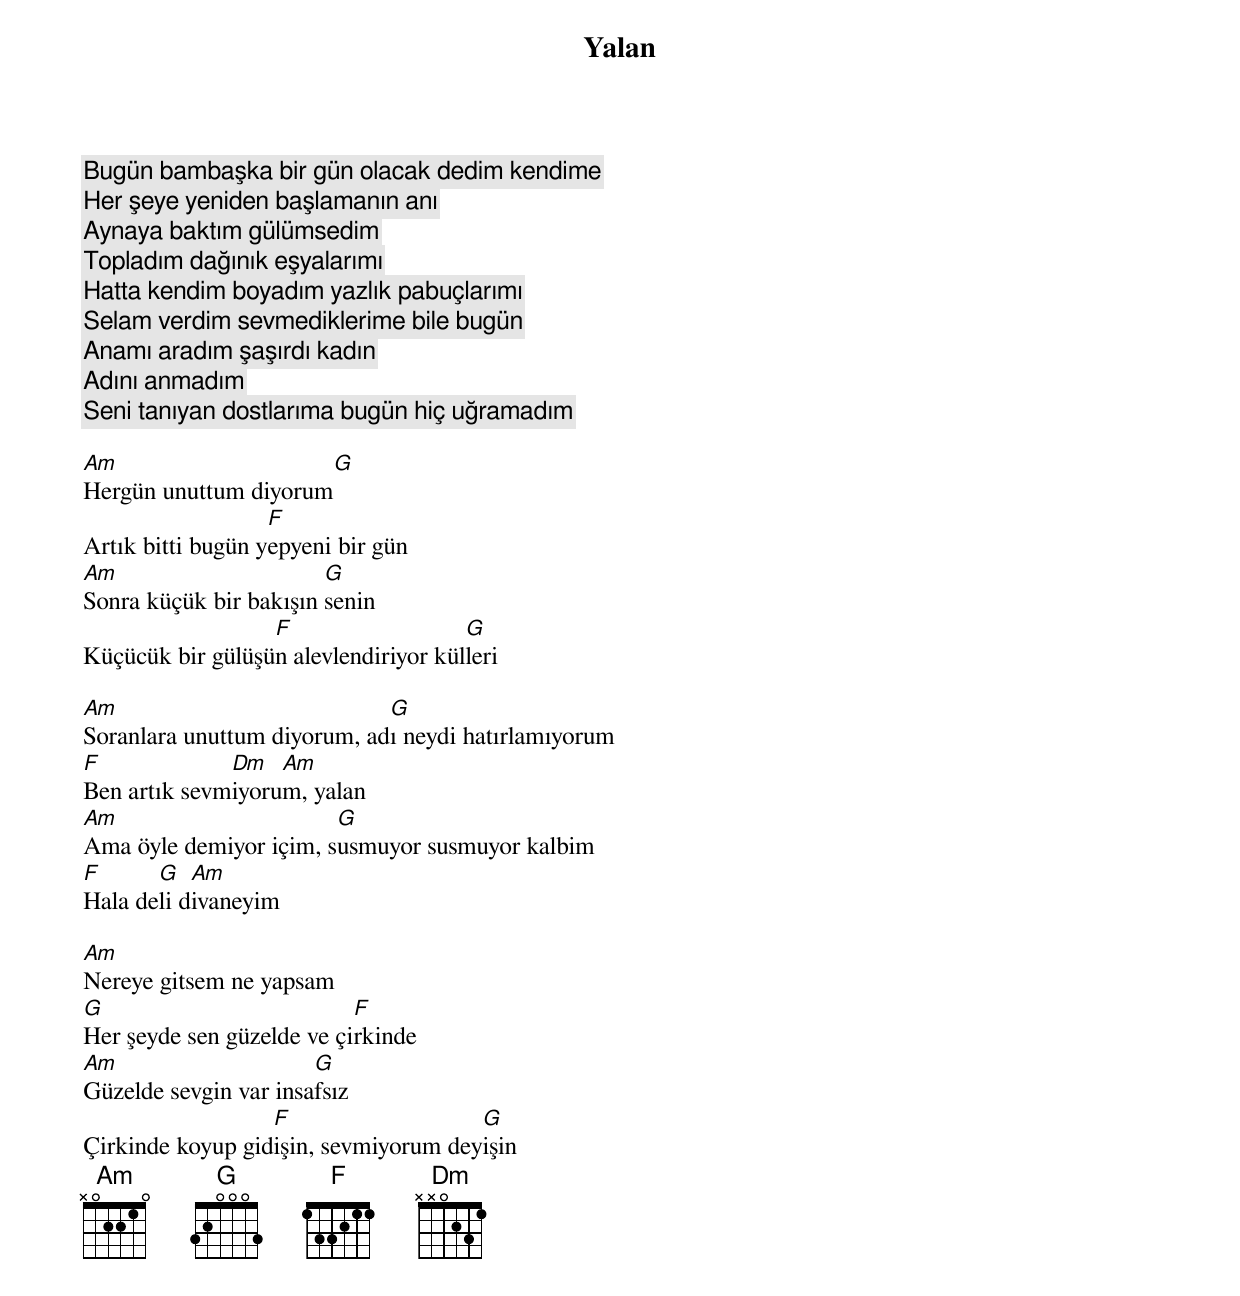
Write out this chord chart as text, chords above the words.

{title: Yalan}
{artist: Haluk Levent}

Bugün bambaşka bir gün olacak dedim kendime
Her şeye yeniden başlamanın anı
Aynaya baktım gülümsedim
Topladım dağınık eşyalarımı
Hatta kendim boyadım yazlık pabuçlarımı
Selam verdim sevmediklerime bile bugün
Anamı aradım şaşırdı kadın
Adını anmadım
Seni tanıyan dostlarıma bugün hiç uğramadım

Am                    G
Hergün unuttum diyorum
                   F
Artık bitti bugün yepyeni bir gün
Am                      G
Sonra küçük bir bakışın senin
                  F                   G
Küçücük bir gülüşün alevlendiriyor külleri

Am                           G
Soranlara unuttum diyorum, adı neydi hatırlamıyorum
F             Dm   Am
Ben artık sevmiyorum, yalan
Am                      G
Ama öyle demiyor içim, susmuyor susmuyor kalbim
F      G   Am
Hala deli divaneyim

Am
Nereye gitsem ne yapsam
G                          F
Her şeyde sen güzelde ve çirkinde
Am                     G
Güzelde sevgin var insafsız
                  F                   G
Çirkinde koyup gidişin, sevmiyorum deyişin
